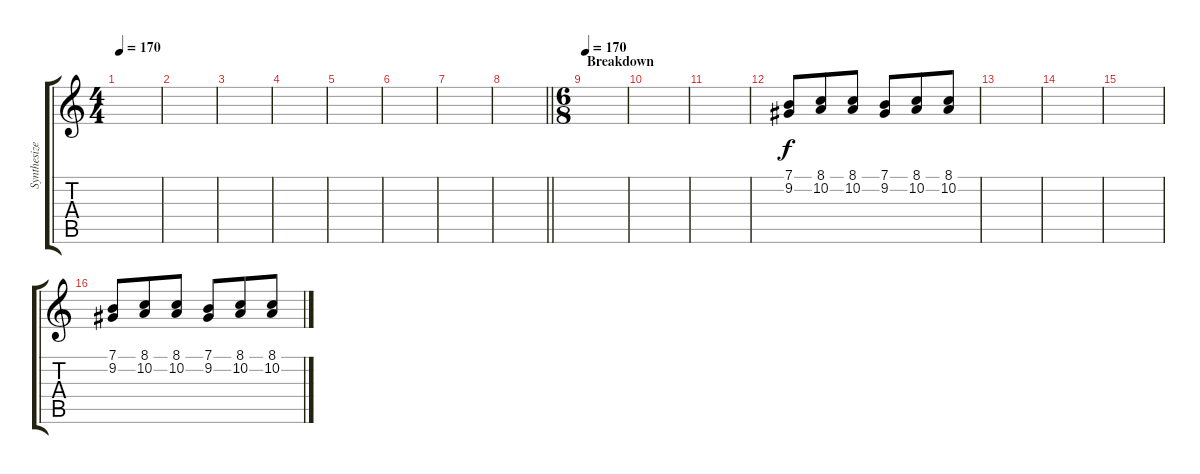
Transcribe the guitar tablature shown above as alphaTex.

\track ("Synthesizer (Orchestra Hit)" "Synthesize") {instrument orchestrahit}
\staff {score tabs}
\tuning (E4 B3 G3 D3 A2 E2) {hide}
\ts (4 4)
\tempo 170
\clef g2
\ks c
|
|
|
|
|
|
|
\barLineRight lightlight
|
\ts (6 8)
\section ("" "Breakdown")
\tempo 170
|
|
|
(7.1 9.2).8 (8.1 10.2).8 (8.1 10.2).8 (7.1 9.2).8 (8.1 10.2).8 (8.1 10.2).8 |
|
|
|
(7.1 9.2).8 (8.1 10.2).8 (8.1 10.2).8 (7.1 9.2).8 (8.1 10.2).8 (8.1 10.2).8
